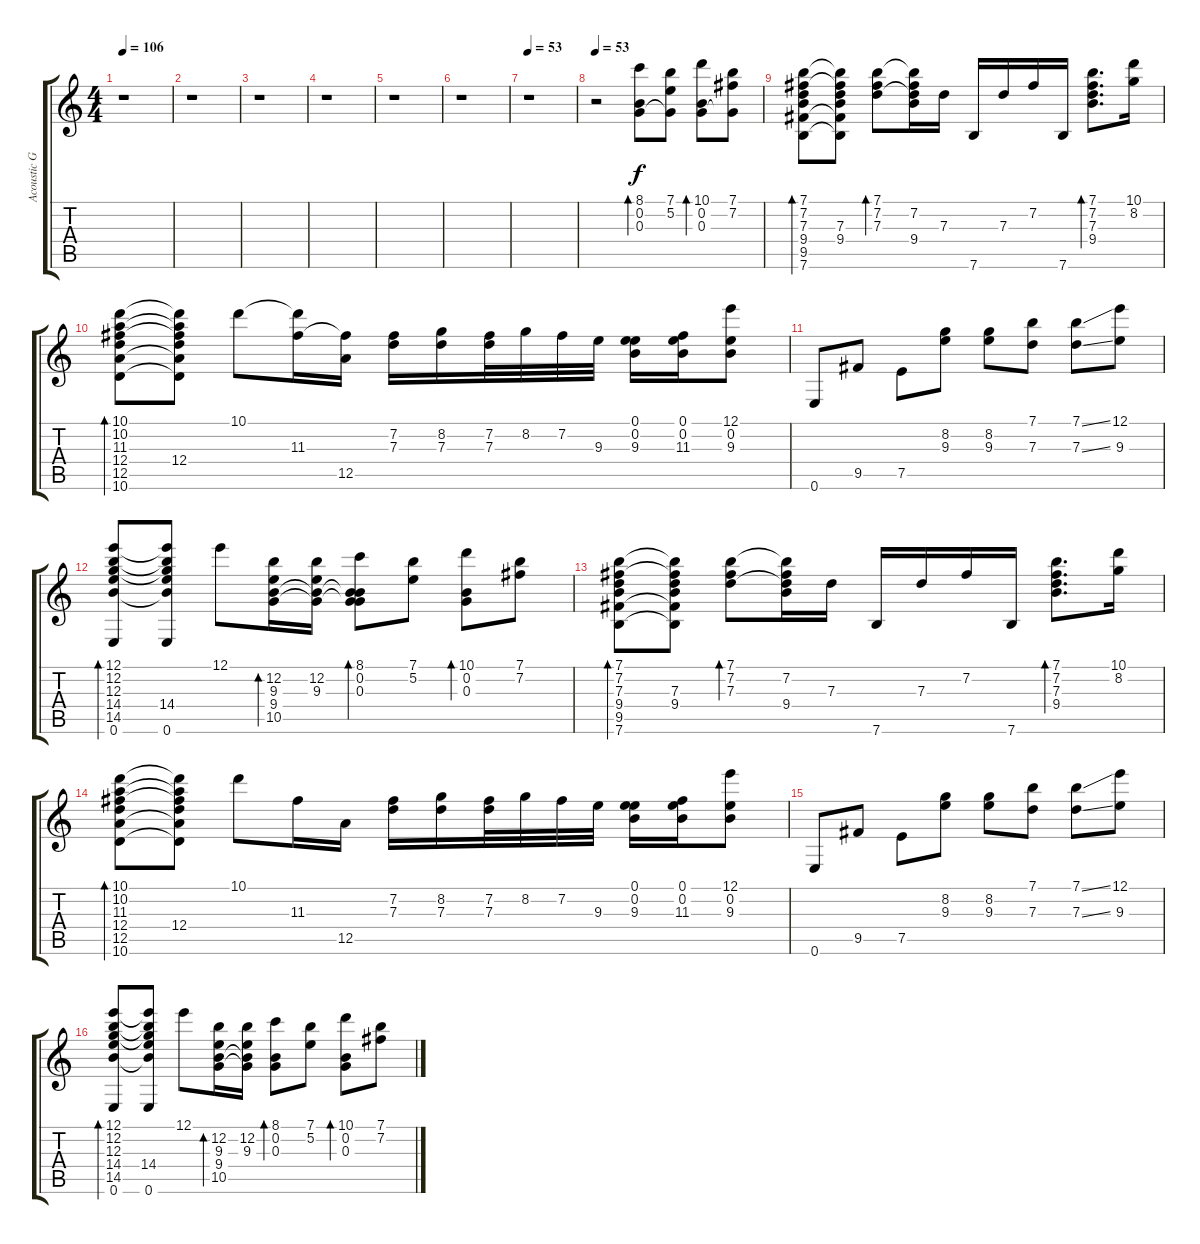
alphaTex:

\track ("Acoustic Guitar" "Acoustic G") {instrument acousticguitarsteel}
\staff {score tabs}
\tuning (E4 B3 G3 D3 A2 E2) {hide}
\ts (4 4)
\tempo 106
\clef g2
\ks c
r.1{dy f} |
r.1 |
r.1 |
r.1 |
r.1 |
r.1 |
\tempo 53
r.1 |
\tempo 53
r.2{volume 0 instrument acousticguitarsteel} (8.1 0.2 0.3).8{bd 60} (7.1 5.2 0.3{t}).8 (10.1 0.2 0.3).8{bd 60} (7.1 7.2 0.3{t}).8 |
(7.1 7.2 7.3 9.4 9.5 7.6).8{bd 60} (7.1{t} 7.2{t} 7.3 9.4 9.5{t} 7.6{t}).8 (7.1 7.2 7.3).8{bd 60} (7.1{t} 7.2 7.3{t} 9.4).16 7.3.16 7.6.16 7.3.16 7.2.16 7.6.16 (7.1 7.2 7.3 9.4).8{d bd 60} (10.1 8.2).16 |
(10.1 10.2 11.3 12.4 12.5 10.6).8{bd 60} (10.1{t} 10.2{t} 11.3{t} 12.4 12.5{t} 10.6{t}).8 10.1.8 (10.1{t} 11.3).16 (11.3{t} 12.5).16 (7.2 7.3).16 (8.2 7.3).16 (7.2 7.3).32 8.2.32 7.2.32 9.3.32 (0.1 0.2 9.3).16 (0.1 0.2 11.3).16 (12.1 0.2 9.3).8 |
0.6.8 9.5.8 7.5.8 (8.2 9.3).8 (8.2 9.3).8 (7.1 7.3).8 (7.1{ss} 7.3{ss}).8 (12.1 9.3).8 |
(12.1 12.2 12.3 14.4 14.5 0.6).8{bd 60} (12.1{t} 12.2{t} 12.3{t} 14.4 14.5{t} 0.6).8 12.1.8 (12.2 9.3 9.4 10.5).16{bd 60} (12.2 9.3 9.4{t} 10.5{t}).16 (8.1 0.2 0.3 9.4{t} 10.5{t}).8{bd 60} (7.1 5.2).8 (10.1 0.2 0.3).8{bd 60} (7.1 7.2).8 |
(7.1 7.2 7.3 9.4 9.5 7.6).8{bd 60} (7.1{t} 7.2{t} 7.3 9.4 9.5{t} 7.6{t}).8 (7.1 7.2 7.3).8{bd 60} (7.1{t} 7.2 7.3{t} 9.4).16 7.3.16 7.6.16 7.3.16 7.2.16 7.6.16 (7.1 7.2 7.3 9.4).8{d bd 60} (10.1 8.2).16 |
(10.1 10.2 11.3 12.4 12.5 10.6).8{bd 60} (10.1{t} 10.2{t} 11.3{t} 12.4 12.5{t} 10.6{t}).8 10.1.8 11.3.16 12.5.16 (7.2 7.3).16 (8.2 7.3).16 (7.2 7.3).32 8.2.32 7.2.32 9.3.32 (0.1 0.2 9.3).16 (0.1 0.2 11.3).16 (12.1 0.2 9.3).8 |
0.6.8 9.5.8 7.5.8 (8.2 9.3).8 (8.2 9.3).8 (7.1 7.3).8 (7.1{ss} 7.3{ss}).8 (12.1 9.3).8 |
(12.1 12.2 12.3 14.4 14.5 0.6).8{bd 60} (12.1{t} 12.2{t} 12.3{t} 14.4 14.5{t} 0.6).8 12.1.8 (12.2 9.3 9.4 10.5).16{bd 60} (12.2 9.3 9.4{t} 10.5{t}).16 (8.1 0.2 0.3).8{bd 60} (7.1 5.2).8 (10.1 0.2 0.3).8{bd 60} (7.1 7.2).8
